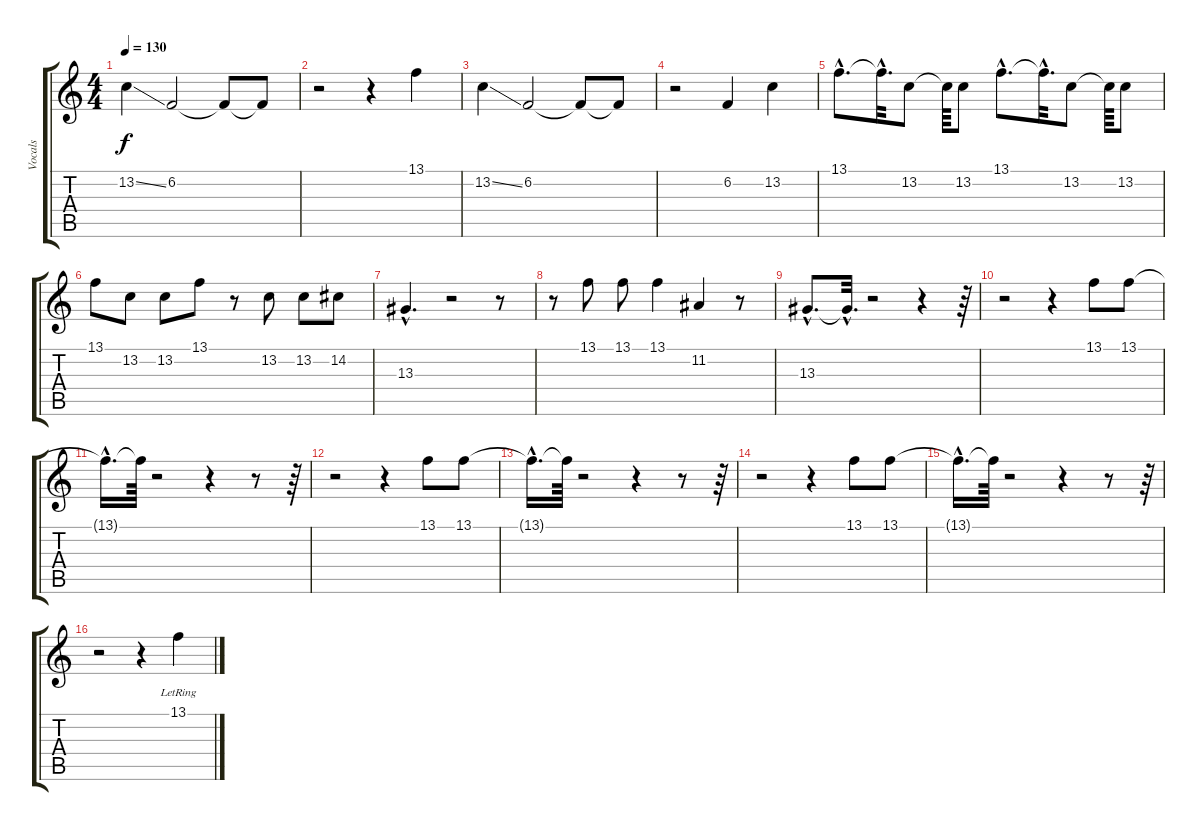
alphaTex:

\track ("Vocals" "Vocals") {instrument lead4chiff}
\staff {score tabs}
\tuning (E4 B3 G3 D3 A2 E2) {hide}
\ts (4 4)
\tempo 130
\clef g2
\ks c
13.2{ss}.4{dy f} 6.2.2 6.2{t}.8 6.2{t}.8 |
r.2 r.4 13.1.4 |
13.2{ss}.4 6.2.2 6.2{t}.8 6.2{t}.8 |
r.2 6.2.4 13.2.4 |
13.1{hac}.8{d} 13.1{hac t}.32{d} 13.2.8 13.2{t}.64 13.2.8 13.1{hac}.8{d} 13.1{hac t}.32{d} 13.2.8 13.2{t}.64 13.2.8 |
13.1.8 13.2.8 13.2.8 13.1.8 r.8 13.2.8 13.2.8 14.2.8 |
13.3{hac}.4{d} r.2 r.8 |
r.8 13.1.8 13.1.8 13.1.4 11.2.4 r.8 |
13.3{hac}.8{d} 13.3{hac t}.32{d} r.2 r.4 r.64 |
r.2 r.4 13.1.8 13.1.8 |
13.1{hac t}.16{d} 13.1{t}.64 r.2 r.4 r.8 r.64 |
r.2 r.4 13.1.8 13.1.8 |
13.1{hac t}.16{d} 13.1{t}.64 r.2 r.4 r.8 r.64 |
r.2 r.4 13.1.8 13.1.8 |
13.1{hac t}.16{d} 13.1{t}.64 r.2 r.4 r.8 r.64 |
r.2 r.4 13.1{lr}.4
